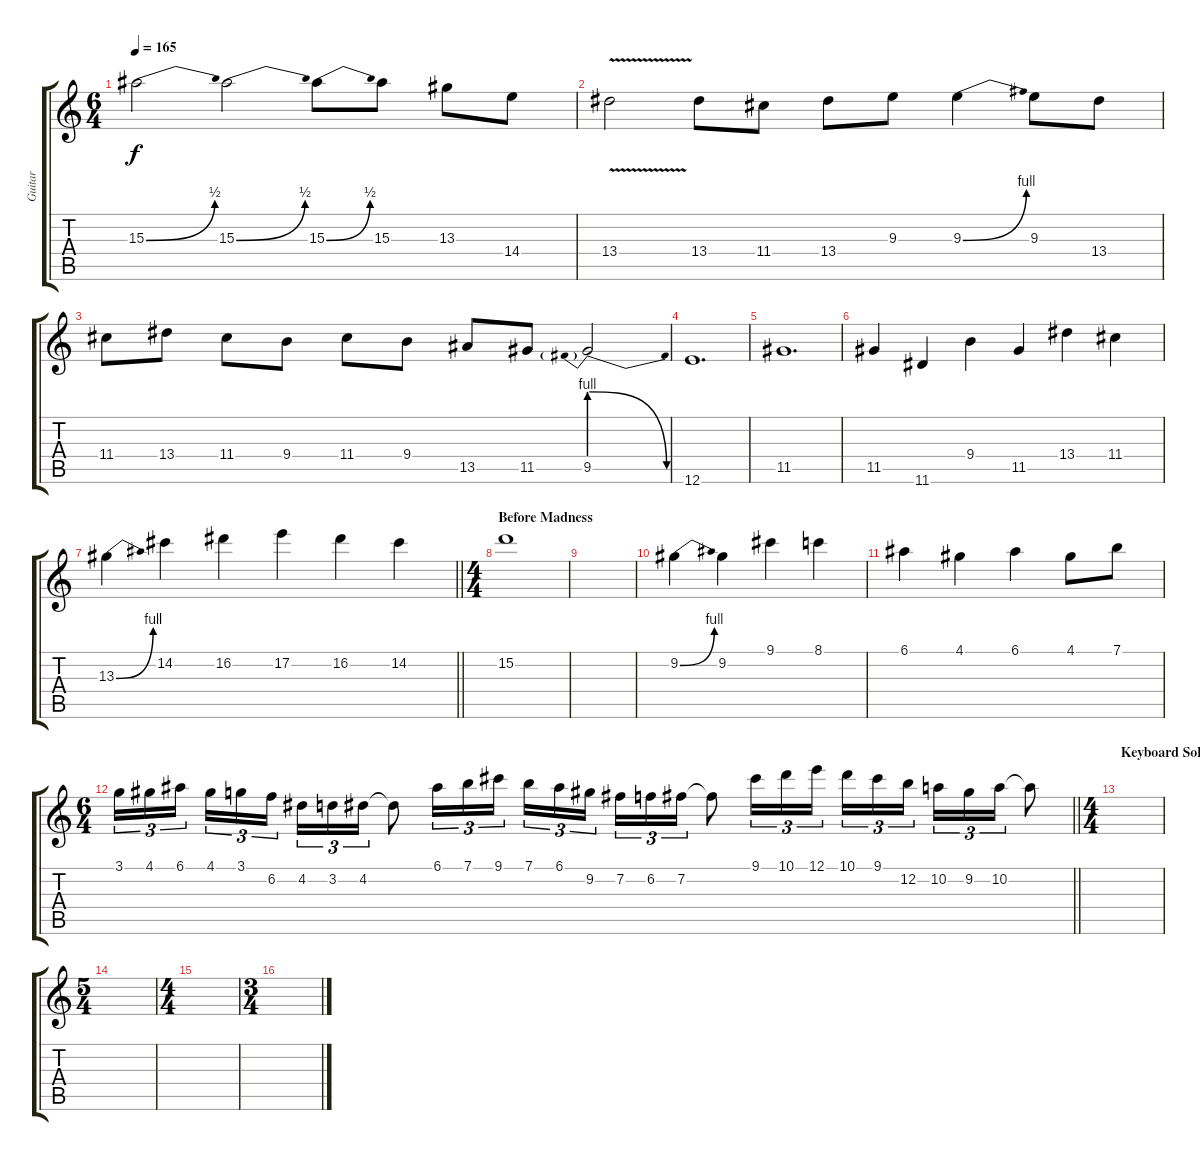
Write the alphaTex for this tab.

\track ("Guitar" "Guitar") {instrument overdrivenguitar}
\staff {score tabs}
\tuning (E4 B3 G3 D3 A2 E2) {hide}
\ts (6 4)
\tempo 165
\clef g2
\ks c
15.3{be (bend 0 0 60 2)}.2{dy f} 15.3{be (bend 0 0 60 2)}.2 15.3{be (bend 0 0 60 2)}.8 15.3.8 13.3.8 14.4.8 |
13.4{v}.2 13.4.8 11.4.8 13.4.8 9.3.8 9.3{be (bend 0 0 60 4)}.4 9.3.8 13.4.8 |
11.4.8 13.4.8 11.4.8 9.4.8 11.4.8 9.4.8 13.5.8 11.5.8 9.5{be (prebendrelease 0 4 60 0)}.2 |
12.6.1{d} |
11.5.1{d} |
11.5.4 11.6.4 9.4.4 11.5.4 13.4.4 11.4.4 |
\barLineRight lightlight
13.3{be (bend 0 0 60 4)}.4 14.2.4 16.2.4 17.2.4 16.2.4 14.2.4 |
\ts (4 4)
\section ("" "Before Madness")
15.2.1 |
|
9.2{be (bend 0 0 60 4)}.4 9.2.4 9.1.4 8.1.4 |
6.1.4 4.1.4 6.1.4 4.1.8 7.1.8 |
\ts (6 4)
\barLineRight lightlight
3.1.16{tu (3 2)} 4.1.16{tu (3 2)} 6.1.16{tu (3 2) beam splitsecondary} 4.1.16{tu (3 2)} 3.1.16{tu (3 2)} 6.2.16{tu (3 2) beam splitsecondary} 4.2.16{tu (3 2)} 3.2.16{tu (3 2)} 4.2.16{tu (3 2)} 4.2{t}.8 6.1.16{tu (3 2)} 7.1.16{tu (3 2)} 9.1.16{tu (3 2) beam splitsecondary} 7.1.16{tu (3 2)} 6.1.16{tu (3 2)} 9.2.16{tu (3 2)} 7.2.16{tu (3 2)} 6.2.16{tu (3 2)} 7.2.16{tu (3 2)} 7.2{t}.8 9.1.16{tu (3 2)} 10.1.16{tu (3 2)} 12.1.16{tu (3 2) beam splitsecondary} 10.1.16{tu (3 2)} 9.1.16{tu (3 2)} 12.2.16{tu (3 2) beam splitsecondary} 10.2.16{tu (3 2)} 9.2.16{tu (3 2)} 10.2.16{tu (3 2)} 10.2{t}.8 |
\ts (4 4)
\section ("" "Keyboard Solo 3 (Madness)")
|
\ts (5 4)
|
\ts (4 4)
|
\ts (3 4)
